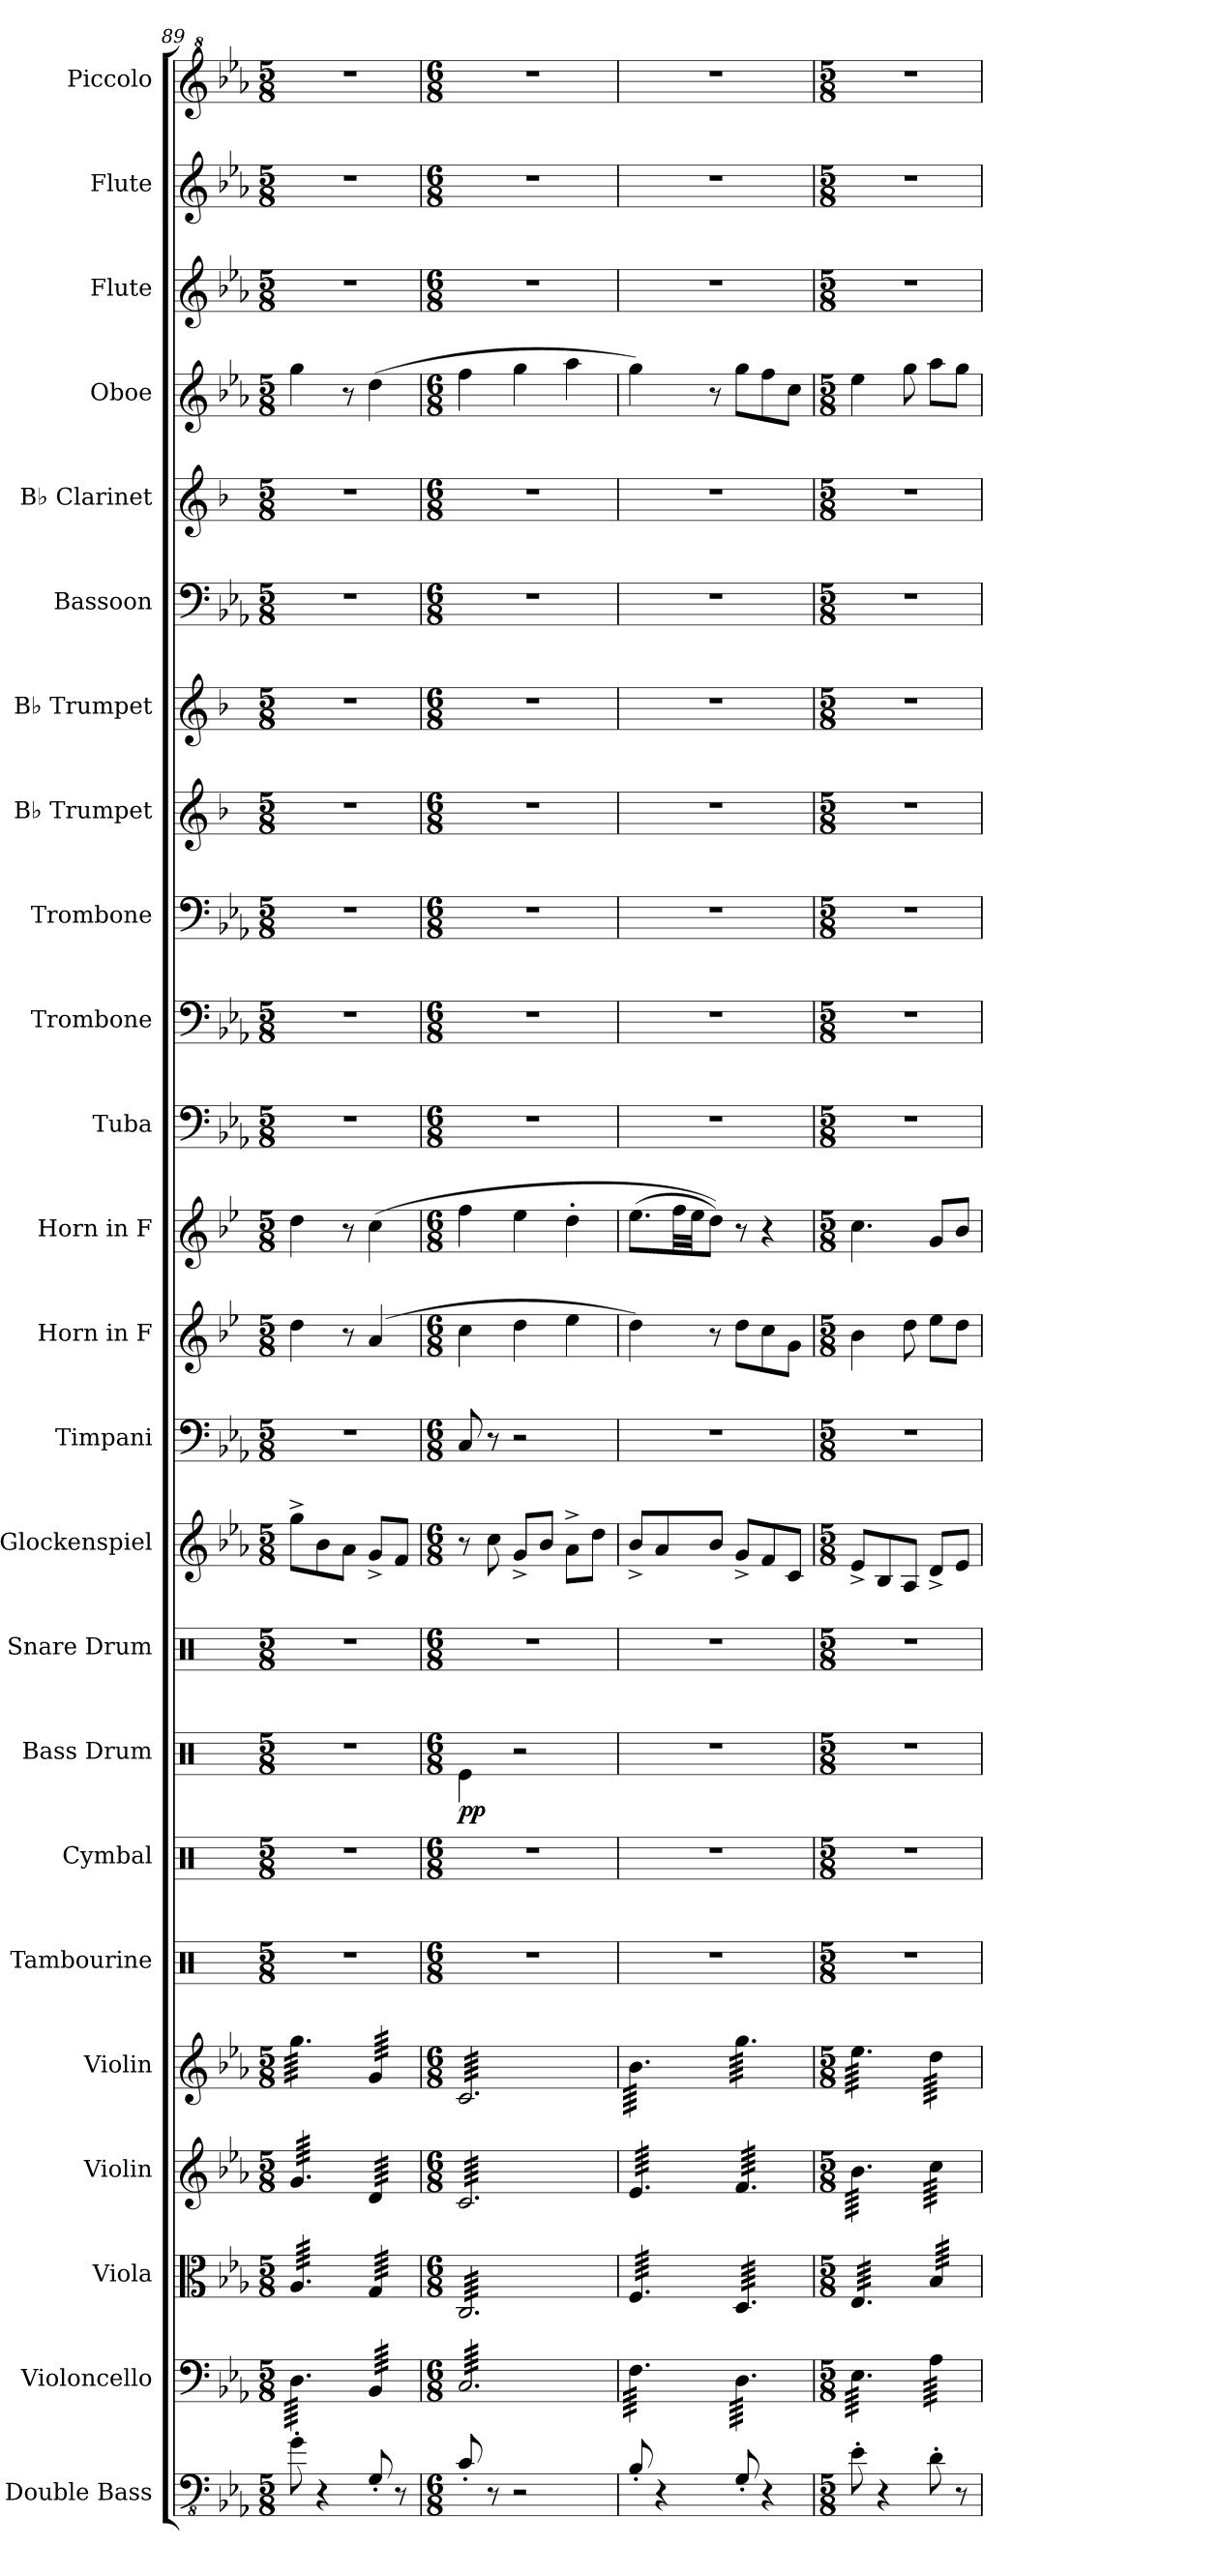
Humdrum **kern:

**kern	**kern	**kern	**kern	**kern	**kern	**kern	**kern	**dynam	**kern	**kern	**kern	**kern	**kern	**kern	**kern	**kern	**kern	**kern	**kern	**kern	**kern	**kern	**kern	**kern
*part24	*part23	*part22	*part21	*part20	*part19	*part18	*part17	*part17	*part16	*part15	*part14	*part13	*part12	*part11	*part10	*part9	*part8	*part7	*part6	*part5	*part4	*part3	*part2	*part1
*staff24	*staff23	*staff22	*staff21	*staff20	*staff19	*staff18	*staff17	*staff17	*staff16	*staff15	*staff14	*staff13	*staff12	*staff11	*staff10	*staff9	*staff8	*staff7	*staff6	*staff5	*staff4	*staff3	*staff2	*staff1
*I"Double Bass	*I"Violoncello	*I"Viola	*I"Violin	*I"Violin	*I"Tambourine	*I"Cymbal	*I"Bass Drum	*	*I"Snare Drum	*I"Glockenspiel	*I"Timpani	*I"Horn in F	*I"Horn in F	*I"Tuba	*I"Trombone	*I"Trombone	*I"B♭ Trumpet	*I"B♭ Trumpet	*I"Bassoon	*I"B♭ Clarinet	*I"Oboe	*I"Flute	*I"Flute	*I"Piccolo
*I'Db.	*I'Vc.	*I'Vla.	*I'Vln.	*I'Vln.	*I'Tamb.	*I'Cym.	*I'B. Dr.	*	*I'Sn. Dr.	*I'Glk.	*I'Timp.	*	*	*I'Tba.	*I'Tbn.	*I'Tbn.	*I'B♭ Tpt.	*I'B♭ Tpt.	*I'Bsn.	*I'B♭ Cl.	*I'Ob.	*I'Fl.	*I'Fl.	*I'Picc.
!!LO:PB:g=z
*clefFv4	*clefF4	*clefC3	*clefG2	*clefG2	*clefX	*clefX	*clefX	*	*clefX	*clefG2	*clefF4	*clefG2	*clefG2	*clefF4	*clefF4	*clefF4	*clefG2	*clefG2	*clefF4	*clefG2	*clefG2	*clefG2	*clefG2	*clefG^2
*ITrd7c12	*	*	*	*	*	*	*	*	*	*ITrd-14c-24	*	*ITrd4c7	*ITrd4c7	*	*	*	*ITrd1c2	*ITrd1c2	*	*ITrd1c2	*	*	*	*ITrd-7c-12
*k[b-e-a-]	*k[b-e-a-]	*k[b-e-a-]	*k[b-e-a-]	*k[b-e-a-]	*k[]	*k[]	*k[]	*	*k[]	*k[b-e-a-]	*k[b-e-a-]	*k[b-e-a-]	*k[b-e-a-]	*k[b-e-a-]	*k[b-e-a-]	*k[b-e-a-]	*k[b-e-a-]	*k[b-e-a-]	*k[b-e-a-]	*k[b-e-a-]	*k[b-e-a-]	*k[b-e-a-]	*k[b-e-a-]	*k[b-e-a-]
*M5/8	*M5/8	*M5/8	*M5/8	*M5/8	*M5/8	*M5/8	*M5/8	*	*M5/8	*M5/8	*M5/8	*M5/8	*M5/8	*M5/8	*M5/8	*M5/8	*M5/8	*M5/8	*M5/8	*M5/8	*M5/8	*M5/8	*M5/8	*M5/8
=89	=89	=89	=89	=89	=89	=89	=89	=89	=89	=89	=89	=89	=89	=89	=89	=89	=89	=89	=89	=89	=89	=89	=89	=89
*	*tremolo	*	*	*	*	*	*	*	*	*	*	*	*	*	*	*	*	*	*	*	*	*	*	*
*	*	*tremolo	*	*	*	*	*	*	*	*	*	*	*	*	*	*	*	*	*	*	*	*	*	*
*	*	*	*tremolo	*	*	*	*	*	*	*	*	*	*	*	*	*	*	*	*	*	*	*	*	*
*	*	*	*	*tremolo	*	*	*	*	*	*	*	*	*	*	*	*	*	*	*	*	*	*	*	*
8GG'\	64D\LLLL	64A-/LLLL	64g/LLLL	64gg\LLLL	8%5r	8%5r	8%5r	.	8%5r	8gggg^\L	8%5r	4g\	4g\	8%5r	8%5r	8%5r	8%5r	8%5r	8%5r	8%5r	4gg\	8%5r	8%5r	8%5r
.	64D\	64A-/	64g/	64gg\	.	.	.	.	.	.	.	.	.	.	.	.	.	.	.	.	.	.	.	.
.	64D\	64A-/	64g/	64gg\	.	.	.	.	.	.	.	.	.	.	.	.	.	.	.	.	.	.	.	.
.	64D\	64A-/	64g/	64gg\	.	.	.	.	.	.	.	.	.	.	.	.	.	.	.	.	.	.	.	.
.	64D\	64A-/	64g/	64gg\	.	.	.	.	.	.	.	.	.	.	.	.	.	.	.	.	.	.	.	.
.	64D\	64A-/	64g/	64gg\	.	.	.	.	.	.	.	.	.	.	.	.	.	.	.	.	.	.	.	.
.	64D\	64A-/	64g/	64gg\	.	.	.	.	.	.	.	.	.	.	.	.	.	.	.	.	.	.	.	.
.	64D\	64A-/	64g/	64gg\	.	.	.	.	.	.	.	.	.	.	.	.	.	.	.	.	.	.	.	.
4r	64D\	64A-/	64g/	64gg\	.	.	.	.	.	8bbb-\	.	.	.	.	.	.	.	.	.	.	.	.	.	.
.	64D\	64A-/	64g/	64gg\	.	.	.	.	.	.	.	.	.	.	.	.	.	.	.	.	.	.	.	.
.	64D\	64A-/	64g/	64gg\	.	.	.	.	.	.	.	.	.	.	.	.	.	.	.	.	.	.	.	.
.	64D\	64A-/	64g/	64gg\	.	.	.	.	.	.	.	.	.	.	.	.	.	.	.	.	.	.	.	.
.	64D\	64A-/	64g/	64gg\	.	.	.	.	.	.	.	.	.	.	.	.	.	.	.	.	.	.	.	.
.	64D\	64A-/	64g/	64gg\	.	.	.	.	.	.	.	.	.	.	.	.	.	.	.	.	.	.	.	.
.	64D\	64A-/	64g/	64gg\	.	.	.	.	.	.	.	.	.	.	.	.	.	.	.	.	.	.	.	.
.	64D\	64A-/	64g/	64gg\	.	.	.	.	.	.	.	.	.	.	.	.	.	.	.	.	.	.	.	.
.	64D\	64A-/	64g/	64gg\	.	.	.	.	.	8aaa-\J	.	8r	8r	.	.	.	.	.	.	.	8r	.	.	.
.	64D\	64A-/	64g/	64gg\	.	.	.	.	.	.	.	.	.	.	.	.	.	.	.	.	.	.	.	.
.	64D\	64A-/	64g/	64gg\	.	.	.	.	.	.	.	.	.	.	.	.	.	.	.	.	.	.	.	.
.	64D\	64A-/	64g/	64gg\	.	.	.	.	.	.	.	.	.	.	.	.	.	.	.	.	.	.	.	.
.	64D\	64A-/	64g/	64gg\	.	.	.	.	.	.	.	.	.	.	.	.	.	.	.	.	.	.	.	.
.	64D\	64A-/	64g/	64gg\	.	.	.	.	.	.	.	.	.	.	.	.	.	.	.	.	.	.	.	.
.	64D\	64A-/	64g/	64gg\	.	.	.	.	.	.	.	.	.	.	.	.	.	.	.	.	.	.	.	.
.	64D\JJJJ	64A-/JJJJ	64g/JJJJ	64gg\JJJJ	.	.	.	.	.	.	.	.	.	.	.	.	.	.	.	.	.	.	.	.
8GGG'/	64BB-/LLLL	64G/LLLL	64d/LLLL	64g/LLLL	.	.	.	.	.	8ggg^/L	.	(>4d/	(>4f\	.	.	.	.	.	.	.	(>4dd\	.	.	.
.	64BB-/	64G/	64d/	64g/	.	.	.	.	.	.	.	.	.	.	.	.	.	.	.	.	.	.	.	.
.	64BB-/	64G/	64d/	64g/	.	.	.	.	.	.	.	.	.	.	.	.	.	.	.	.	.	.	.	.
.	64BB-/	64G/	64d/	64g/	.	.	.	.	.	.	.	.	.	.	.	.	.	.	.	.	.	.	.	.
.	64BB-/	64G/	64d/	64g/	.	.	.	.	.	.	.	.	.	.	.	.	.	.	.	.	.	.	.	.
.	64BB-/	64G/	64d/	64g/	.	.	.	.	.	.	.	.	.	.	.	.	.	.	.	.	.	.	.	.
.	64BB-/	64G/	64d/	64g/	.	.	.	.	.	.	.	.	.	.	.	.	.	.	.	.	.	.	.	.
.	64BB-/	64G/	64d/	64g/	.	.	.	.	.	.	.	.	.	.	.	.	.	.	.	.	.	.	.	.
8r	64BB-/	64G/	64d/	64g/	.	.	.	.	.	8fff/J	.	.	.	.	.	.	.	.	.	.	.	.	.	.
.	64BB-/	64G/	64d/	64g/	.	.	.	.	.	.	.	.	.	.	.	.	.	.	.	.	.	.	.	.
.	64BB-/	64G/	64d/	64g/	.	.	.	.	.	.	.	.	.	.	.	.	.	.	.	.	.	.	.	.
.	64BB-/	64G/	64d/	64g/	.	.	.	.	.	.	.	.	.	.	.	.	.	.	.	.	.	.	.	.
.	64BB-/	64G/	64d/	64g/	.	.	.	.	.	.	.	.	.	.	.	.	.	.	.	.	.	.	.	.
.	64BB-/	64G/	64d/	64g/	.	.	.	.	.	.	.	.	.	.	.	.	.	.	.	.	.	.	.	.
.	64BB-/	64G/	64d/	64g/	.	.	.	.	.	.	.	.	.	.	.	.	.	.	.	.	.	.	.	.
.	64BB-/JJJJ	64G/JJJJ	64d/JJJJ	64g/JJJJ	.	.	.	.	.	.	.	.	.	.	.	.	.	.	.	.	.	.	.	.
=90	=90	=90	=90	=90	=90	=90	=90	=90	=90	=90	=90	=90	=90	=90	=90	=90	=90	=90	=90	=90	=90	=90	=90	=90
*M6/8	*M6/8	*M6/8	*M6/8	*M6/8	*M6/8	*M6/8	*M6/8	*	*M6/8	*M6/8	*M6/8	*M6/8	*M6/8	*M6/8	*M6/8	*M6/8	*M6/8	*M6/8	*M6/8	*M6/8	*M6/8	*M6/8	*M6/8	*M6/8
!	!	!	!	!	!	!	!	!LO:DY:b	!	!	!	!	!	!	!	!	!	!	!	!	!	!	!	!
8CC'/	64C/LLLL	64C/LLLL	64c/LLLL	64c/LLLL	2.r	2.r	4Re\	pp	2.r	8r	8C/	4f\	4b-\	2.r	2.r	2.r	2.r	2.r	2.r	2.r	4ff\	2.r	2.r	2.r
.	64C/	64C/	64c/	64c/	.	.	.	.	.	.	.	.	.	.	.	.	.	.	.	.	.	.	.	.
.	64C/	64C/	64c/	64c/	.	.	.	.	.	.	.	.	.	.	.	.	.	.	.	.	.	.	.	.
.	64C/	64C/	64c/	64c/	.	.	.	.	.	.	.	.	.	.	.	.	.	.	.	.	.	.	.	.
.	64C/	64C/	64c/	64c/	.	.	.	.	.	.	.	.	.	.	.	.	.	.	.	.	.	.	.	.
.	64C/	64C/	64c/	64c/	.	.	.	.	.	.	.	.	.	.	.	.	.	.	.	.	.	.	.	.
.	64C/	64C/	64c/	64c/	.	.	.	.	.	.	.	.	.	.	.	.	.	.	.	.	.	.	.	.
.	64C/	64C/	64c/	64c/	.	.	.	.	.	.	.	.	.	.	.	.	.	.	.	.	.	.	.	.
8r	64C/	64C/	64c/	64c/	.	.	.	.	.	8cccc\	8r	.	.	.	.	.	.	.	.	.	.	.	.	.
.	64C/	64C/	64c/	64c/	.	.	.	.	.	.	.	.	.	.	.	.	.	.	.	.	.	.	.	.
.	64C/	64C/	64c/	64c/	.	.	.	.	.	.	.	.	.	.	.	.	.	.	.	.	.	.	.	.
.	64C/	64C/	64c/	64c/	.	.	.	.	.	.	.	.	.	.	.	.	.	.	.	.	.	.	.	.
.	64C/	64C/	64c/	64c/	.	.	.	.	.	.	.	.	.	.	.	.	.	.	.	.	.	.	.	.
.	64C/	64C/	64c/	64c/	.	.	.	.	.	.	.	.	.	.	.	.	.	.	.	.	.	.	.	.
.	64C/	64C/	64c/	64c/	.	.	.	.	.	.	.	.	.	.	.	.	.	.	.	.	.	.	.	.
.	64C/	64C/	64c/	64c/	.	.	.	.	.	.	.	.	.	.	.	.	.	.	.	.	.	.	.	.
2r	64C/	64C/	64c/	64c/	.	.	2r	.	.	8ggg^/L	2r	4g\	4a-\	.	.	.	.	.	.	.	4gg\	.	.	.
.	64C/	64C/	64c/	64c/	.	.	.	.	.	.	.	.	.	.	.	.	.	.	.	.	.	.	.	.
.	64C/	64C/	64c/	64c/	.	.	.	.	.	.	.	.	.	.	.	.	.	.	.	.	.	.	.	.
.	64C/	64C/	64c/	64c/	.	.	.	.	.	.	.	.	.	.	.	.	.	.	.	.	.	.	.	.
.	64C/	64C/	64c/	64c/	.	.	.	.	.	.	.	.	.	.	.	.	.	.	.	.	.	.	.	.
.	64C/	64C/	64c/	64c/	.	.	.	.	.	.	.	.	.	.	.	.	.	.	.	.	.	.	.	.
.	64C/	64C/	64c/	64c/	.	.	.	.	.	.	.	.	.	.	.	.	.	.	.	.	.	.	.	.
.	64C/	64C/	64c/	64c/	.	.	.	.	.	.	.	.	.	.	.	.	.	.	.	.	.	.	.	.
.	64C/	64C/	64c/	64c/	.	.	.	.	.	8bbb-/J	.	.	.	.	.	.	.	.	.	.	.	.	.	.
.	64C/	64C/	64c/	64c/	.	.	.	.	.	.	.	.	.	.	.	.	.	.	.	.	.	.	.	.
.	64C/	64C/	64c/	64c/	.	.	.	.	.	.	.	.	.	.	.	.	.	.	.	.	.	.	.	.
.	64C/	64C/	64c/	64c/	.	.	.	.	.	.	.	.	.	.	.	.	.	.	.	.	.	.	.	.
.	64C/	64C/	64c/	64c/	.	.	.	.	.	.	.	.	.	.	.	.	.	.	.	.	.	.	.	.
.	64C/	64C/	64c/	64c/	.	.	.	.	.	.	.	.	.	.	.	.	.	.	.	.	.	.	.	.
.	64C/	64C/	64c/	64c/	.	.	.	.	.	.	.	.	.	.	.	.	.	.	.	.	.	.	.	.
.	64C/	64C/	64c/	64c/	.	.	.	.	.	.	.	.	.	.	.	.	.	.	.	.	.	.	.	.
.	64C/	64C/	64c/	64c/	.	.	.	.	.	8aaa-^\L	.	4a-\	4g'\	.	.	.	.	.	.	.	4aa-\	.	.	.
.	64C/	64C/	64c/	64c/	.	.	.	.	.	.	.	.	.	.	.	.	.	.	.	.	.	.	.	.
.	64C/	64C/	64c/	64c/	.	.	.	.	.	.	.	.	.	.	.	.	.	.	.	.	.	.	.	.
.	64C/	64C/	64c/	64c/	.	.	.	.	.	.	.	.	.	.	.	.	.	.	.	.	.	.	.	.
.	64C/	64C/	64c/	64c/	.	.	.	.	.	.	.	.	.	.	.	.	.	.	.	.	.	.	.	.
.	64C/	64C/	64c/	64c/	.	.	.	.	.	.	.	.	.	.	.	.	.	.	.	.	.	.	.	.
.	64C/	64C/	64c/	64c/	.	.	.	.	.	.	.	.	.	.	.	.	.	.	.	.	.	.	.	.
.	64C/	64C/	64c/	64c/	.	.	.	.	.	.	.	.	.	.	.	.	.	.	.	.	.	.	.	.
.	64C/	64C/	64c/	64c/	.	.	.	.	.	8dddd\J	.	.	.	.	.	.	.	.	.	.	.	.	.	.
.	64C/	64C/	64c/	64c/	.	.	.	.	.	.	.	.	.	.	.	.	.	.	.	.	.	.	.	.
.	64C/	64C/	64c/	64c/	.	.	.	.	.	.	.	.	.	.	.	.	.	.	.	.	.	.	.	.
.	64C/	64C/	64c/	64c/	.	.	.	.	.	.	.	.	.	.	.	.	.	.	.	.	.	.	.	.
.	64C/	64C/	64c/	64c/	.	.	.	.	.	.	.	.	.	.	.	.	.	.	.	.	.	.	.	.
.	64C/	64C/	64c/	64c/	.	.	.	.	.	.	.	.	.	.	.	.	.	.	.	.	.	.	.	.
.	64C/	64C/	64c/	64c/	.	.	.	.	.	.	.	.	.	.	.	.	.	.	.	.	.	.	.	.
.	64C/JJJJ	64C/JJJJ	64c/JJJJ	64c/JJJJ	.	.	.	.	.	.	.	.	.	.	.	.	.	.	.	.	.	.	.	.
=91	=91	=91	=91	=91	=91	=91	=91	=91	=91	=91	=91	=91	=91	=91	=91	=91	=91	=91	=91	=91	=91	=91	=91	=91
8BBB-'/	64F\LLLL	64F/LLLL	64e-/LLLL	64b-\LLLL	2.r	2.r	2.r	.	2.r	8bbb-^/L	2.r	4g\)	(>8.a-\L	2.r	2.r	2.r	2.r	2.r	2.r	2.r	4gg\)	2.r	2.r	2.r
.	64F\	64F/	64e-/	64b-\	.	.	.	.	.	.	.	.	.	.	.	.	.	.	.	.	.	.	.	.
.	64F\	64F/	64e-/	64b-\	.	.	.	.	.	.	.	.	.	.	.	.	.	.	.	.	.	.	.	.
.	64F\	64F/	64e-/	64b-\	.	.	.	.	.	.	.	.	.	.	.	.	.	.	.	.	.	.	.	.
.	64F\	64F/	64e-/	64b-\	.	.	.	.	.	.	.	.	.	.	.	.	.	.	.	.	.	.	.	.
.	64F\	64F/	64e-/	64b-\	.	.	.	.	.	.	.	.	.	.	.	.	.	.	.	.	.	.	.	.
.	64F\	64F/	64e-/	64b-\	.	.	.	.	.	.	.	.	.	.	.	.	.	.	.	.	.	.	.	.
.	64F\	64F/	64e-/	64b-\	.	.	.	.	.	.	.	.	.	.	.	.	.	.	.	.	.	.	.	.
4r	64F\	64F/	64e-/	64b-\	.	.	.	.	.	8aaa-/	.	.	.	.	.	.	.	.	.	.	.	.	.	.
.	64F\	64F/	64e-/	64b-\	.	.	.	.	.	.	.	.	.	.	.	.	.	.	.	.	.	.	.	.
.	64F\	64F/	64e-/	64b-\	.	.	.	.	.	.	.	.	.	.	.	.	.	.	.	.	.	.	.	.
.	64F\	64F/	64e-/	64b-\	.	.	.	.	.	.	.	.	.	.	.	.	.	.	.	.	.	.	.	.
.	64F\	64F/	64e-/	64b-\	.	.	.	.	.	.	.	.	32b-\LL	.	.	.	.	.	.	.	.	.	.	.
.	64F\	64F/	64e-/	64b-\	.	.	.	.	.	.	.	.	.	.	.	.	.	.	.	.	.	.	.	.
.	64F\	64F/	64e-/	64b-\	.	.	.	.	.	.	.	.	32a-\JJ	.	.	.	.	.	.	.	.	.	.	.
.	64F\	64F/	64e-/	64b-\	.	.	.	.	.	.	.	.	.	.	.	.	.	.	.	.	.	.	.	.
.	64F\	64F/	64e-/	64b-\	.	.	.	.	.	8bbb-/J	.	8r	8g\J))	.	.	.	.	.	.	.	8r	.	.	.
.	64F\	64F/	64e-/	64b-\	.	.	.	.	.	.	.	.	.	.	.	.	.	.	.	.	.	.	.	.
.	64F\	64F/	64e-/	64b-\	.	.	.	.	.	.	.	.	.	.	.	.	.	.	.	.	.	.	.	.
.	64F\	64F/	64e-/	64b-\	.	.	.	.	.	.	.	.	.	.	.	.	.	.	.	.	.	.	.	.
.	64F\	64F/	64e-/	64b-\	.	.	.	.	.	.	.	.	.	.	.	.	.	.	.	.	.	.	.	.
.	64F\	64F/	64e-/	64b-\	.	.	.	.	.	.	.	.	.	.	.	.	.	.	.	.	.	.	.	.
.	64F\	64F/	64e-/	64b-\	.	.	.	.	.	.	.	.	.	.	.	.	.	.	.	.	.	.	.	.
.	64F\JJJJ	64F/JJJJ	64e-/JJJJ	64b-\JJJJ	.	.	.	.	.	.	.	.	.	.	.	.	.	.	.	.	.	.	.	.
8GGG'/	64D\LLLL	64D/LLLL	64f/LLLL	64gg\LLLL	.	.	.	.	.	8ggg^/L	.	8g\L	8r	.	.	.	.	.	.	.	8gg\L	.	.	.
.	64D\	64D/	64f/	64gg\	.	.	.	.	.	.	.	.	.	.	.	.	.	.	.	.	.	.	.	.
.	64D\	64D/	64f/	64gg\	.	.	.	.	.	.	.	.	.	.	.	.	.	.	.	.	.	.	.	.
.	64D\	64D/	64f/	64gg\	.	.	.	.	.	.	.	.	.	.	.	.	.	.	.	.	.	.	.	.
.	64D\	64D/	64f/	64gg\	.	.	.	.	.	.	.	.	.	.	.	.	.	.	.	.	.	.	.	.
.	64D\	64D/	64f/	64gg\	.	.	.	.	.	.	.	.	.	.	.	.	.	.	.	.	.	.	.	.
.	64D\	64D/	64f/	64gg\	.	.	.	.	.	.	.	.	.	.	.	.	.	.	.	.	.	.	.	.
.	64D\	64D/	64f/	64gg\	.	.	.	.	.	.	.	.	.	.	.	.	.	.	.	.	.	.	.	.
4r	64D\	64D/	64f/	64gg\	.	.	.	.	.	8fff/	.	8f\	4r	.	.	.	.	.	.	.	8ff\	.	.	.
.	64D\	64D/	64f/	64gg\	.	.	.	.	.	.	.	.	.	.	.	.	.	.	.	.	.	.	.	.
.	64D\	64D/	64f/	64gg\	.	.	.	.	.	.	.	.	.	.	.	.	.	.	.	.	.	.	.	.
.	64D\	64D/	64f/	64gg\	.	.	.	.	.	.	.	.	.	.	.	.	.	.	.	.	.	.	.	.
.	64D\	64D/	64f/	64gg\	.	.	.	.	.	.	.	.	.	.	.	.	.	.	.	.	.	.	.	.
.	64D\	64D/	64f/	64gg\	.	.	.	.	.	.	.	.	.	.	.	.	.	.	.	.	.	.	.	.
.	64D\	64D/	64f/	64gg\	.	.	.	.	.	.	.	.	.	.	.	.	.	.	.	.	.	.	.	.
.	64D\	64D/	64f/	64gg\	.	.	.	.	.	.	.	.	.	.	.	.	.	.	.	.	.	.	.	.
.	64D\	64D/	64f/	64gg\	.	.	.	.	.	8ccc/J	.	8c\J	.	.	.	.	.	.	.	.	8cc\J	.	.	.
.	64D\	64D/	64f/	64gg\	.	.	.	.	.	.	.	.	.	.	.	.	.	.	.	.	.	.	.	.
.	64D\	64D/	64f/	64gg\	.	.	.	.	.	.	.	.	.	.	.	.	.	.	.	.	.	.	.	.
.	64D\	64D/	64f/	64gg\	.	.	.	.	.	.	.	.	.	.	.	.	.	.	.	.	.	.	.	.
.	64D\	64D/	64f/	64gg\	.	.	.	.	.	.	.	.	.	.	.	.	.	.	.	.	.	.	.	.
.	64D\	64D/	64f/	64gg\	.	.	.	.	.	.	.	.	.	.	.	.	.	.	.	.	.	.	.	.
.	64D\	64D/	64f/	64gg\	.	.	.	.	.	.	.	.	.	.	.	.	.	.	.	.	.	.	.	.
.	64D\JJJJ	64D/JJJJ	64f/JJJJ	64gg\JJJJ	.	.	.	.	.	.	.	.	.	.	.	.	.	.	.	.	.	.	.	.
=92	=92	=92	=92	=92	=92	=92	=92	=92	=92	=92	=92	=92	=92	=92	=92	=92	=92	=92	=92	=92	=92	=92	=92	=92
*M5/8	*M5/8	*M5/8	*M5/8	*M5/8	*M5/8	*M5/8	*M5/8	*	*M5/8	*M5/8	*M5/8	*M5/8	*M5/8	*M5/8	*M5/8	*M5/8	*M5/8	*M5/8	*M5/8	*M5/8	*M5/8	*M5/8	*M5/8	*M5/8
8EE-'\	64E-\LLLL	64E-/LLLL	64b-\LLLL	64ee-\LLLL	8%5r	8%5r	8%5r	.	8%5r	8eee-^/L	8%5r	4e-\	4.f\	8%5r	8%5r	8%5r	8%5r	8%5r	8%5r	8%5r	4ee-\	8%5r	8%5r	8%5r
.	64E-\	64E-/	64b-\	64ee-\	.	.	.	.	.	.	.	.	.	.	.	.	.	.	.	.	.	.	.	.
.	64E-\	64E-/	64b-\	64ee-\	.	.	.	.	.	.	.	.	.	.	.	.	.	.	.	.	.	.	.	.
.	64E-\	64E-/	64b-\	64ee-\	.	.	.	.	.	.	.	.	.	.	.	.	.	.	.	.	.	.	.	.
.	64E-\	64E-/	64b-\	64ee-\	.	.	.	.	.	.	.	.	.	.	.	.	.	.	.	.	.	.	.	.
.	64E-\	64E-/	64b-\	64ee-\	.	.	.	.	.	.	.	.	.	.	.	.	.	.	.	.	.	.	.	.
.	64E-\	64E-/	64b-\	64ee-\	.	.	.	.	.	.	.	.	.	.	.	.	.	.	.	.	.	.	.	.
.	64E-\	64E-/	64b-\	64ee-\	.	.	.	.	.	.	.	.	.	.	.	.	.	.	.	.	.	.	.	.
4r	64E-\	64E-/	64b-\	64ee-\	.	.	.	.	.	8bb-/	.	.	.	.	.	.	.	.	.	.	.	.	.	.
.	64E-\	64E-/	64b-\	64ee-\	.	.	.	.	.	.	.	.	.	.	.	.	.	.	.	.	.	.	.	.
.	64E-\	64E-/	64b-\	64ee-\	.	.	.	.	.	.	.	.	.	.	.	.	.	.	.	.	.	.	.	.
.	64E-\	64E-/	64b-\	64ee-\	.	.	.	.	.	.	.	.	.	.	.	.	.	.	.	.	.	.	.	.
.	64E-\	64E-/	64b-\	64ee-\	.	.	.	.	.	.	.	.	.	.	.	.	.	.	.	.	.	.	.	.
.	64E-\	64E-/	64b-\	64ee-\	.	.	.	.	.	.	.	.	.	.	.	.	.	.	.	.	.	.	.	.
.	64E-\	64E-/	64b-\	64ee-\	.	.	.	.	.	.	.	.	.	.	.	.	.	.	.	.	.	.	.	.
.	64E-\	64E-/	64b-\	64ee-\	.	.	.	.	.	.	.	.	.	.	.	.	.	.	.	.	.	.	.	.
.	64E-\	64E-/	64b-\	64ee-\	.	.	.	.	.	8aa-/J	.	8g\	.	.	.	.	.	.	.	.	8gg\	.	.	.
.	64E-\	64E-/	64b-\	64ee-\	.	.	.	.	.	.	.	.	.	.	.	.	.	.	.	.	.	.	.	.
.	64E-\	64E-/	64b-\	64ee-\	.	.	.	.	.	.	.	.	.	.	.	.	.	.	.	.	.	.	.	.
.	64E-\	64E-/	64b-\	64ee-\	.	.	.	.	.	.	.	.	.	.	.	.	.	.	.	.	.	.	.	.
.	64E-\	64E-/	64b-\	64ee-\	.	.	.	.	.	.	.	.	.	.	.	.	.	.	.	.	.	.	.	.
.	64E-\	64E-/	64b-\	64ee-\	.	.	.	.	.	.	.	.	.	.	.	.	.	.	.	.	.	.	.	.
.	64E-\	64E-/	64b-\	64ee-\	.	.	.	.	.	.	.	.	.	.	.	.	.	.	.	.	.	.	.	.
.	64E-\JJJJ	64E-/JJJJ	64b-\JJJJ	64ee-\JJJJ	.	.	.	.	.	.	.	.	.	.	.	.	.	.	.	.	.	.	.	.
8DD'\	64A-\LLLL	64B-/LLLL	64cc\LLLL	64dd\LLLL	.	.	.	.	.	8ddd^/L	.	8a-\L	8c/L	.	.	.	.	.	.	.	8aa-\L	.	.	.
.	64A-\	64B-/	64cc\	64dd\	.	.	.	.	.	.	.	.	.	.	.	.	.	.	.	.	.	.	.	.
.	64A-\	64B-/	64cc\	64dd\	.	.	.	.	.	.	.	.	.	.	.	.	.	.	.	.	.	.	.	.
.	64A-\	64B-/	64cc\	64dd\	.	.	.	.	.	.	.	.	.	.	.	.	.	.	.	.	.	.	.	.
.	64A-\	64B-/	64cc\	64dd\	.	.	.	.	.	.	.	.	.	.	.	.	.	.	.	.	.	.	.	.
.	64A-\	64B-/	64cc\	64dd\	.	.	.	.	.	.	.	.	.	.	.	.	.	.	.	.	.	.	.	.
.	64A-\	64B-/	64cc\	64dd\	.	.	.	.	.	.	.	.	.	.	.	.	.	.	.	.	.	.	.	.
.	64A-\	64B-/	64cc\	64dd\	.	.	.	.	.	.	.	.	.	.	.	.	.	.	.	.	.	.	.	.
8r	64A-\	64B-/	64cc\	64dd\	.	.	.	.	.	8eee-/J	.	8g\J	8e-/J	.	.	.	.	.	.	.	8gg\J	.	.	.
.	64A-\	64B-/	64cc\	64dd\	.	.	.	.	.	.	.	.	.	.	.	.	.	.	.	.	.	.	.	.
.	64A-\	64B-/	64cc\	64dd\	.	.	.	.	.	.	.	.	.	.	.	.	.	.	.	.	.	.	.	.
.	64A-\	64B-/	64cc\	64dd\	.	.	.	.	.	.	.	.	.	.	.	.	.	.	.	.	.	.	.	.
.	64A-\	64B-/	64cc\	64dd\	.	.	.	.	.	.	.	.	.	.	.	.	.	.	.	.	.	.	.	.
.	64A-\	64B-/	64cc\	64dd\	.	.	.	.	.	.	.	.	.	.	.	.	.	.	.	.	.	.	.	.
.	64A-\	64B-/	64cc\	64dd\	.	.	.	.	.	.	.	.	.	.	.	.	.	.	.	.	.	.	.	.
.	64A-\JJJJ	64B-/JJJJ	64cc\JJJJ	64dd\JJJJ	.	.	.	.	.	.	.	.	.	.	.	.	.	.	.	.	.	.	.	.
*	*	*	*	*Xtremolo	*	*	*	*	*	*	*	*	*	*	*	*	*	*	*	*	*	*	*	*
*	*	*	*Xtremolo	*	*	*	*	*	*	*	*	*	*	*	*	*	*	*	*	*	*	*	*	*
*	*	*Xtremolo	*	*	*	*	*	*	*	*	*	*	*	*	*	*	*	*	*	*	*	*	*	*
*	*Xtremolo	*	*	*	*	*	*	*	*	*	*	*	*	*	*	*	*	*	*	*	*	*	*	*
=	=	=	=	=	=	=	=	=	=	=	=	=	=	=	=	=	=	=	=	=	=	=	=	=
*-	*-	*-	*-	*-	*-	*-	*-	*-	*-	*-	*-	*-	*-	*-	*-	*-	*-	*-	*-	*-	*-	*-	*-	*-
